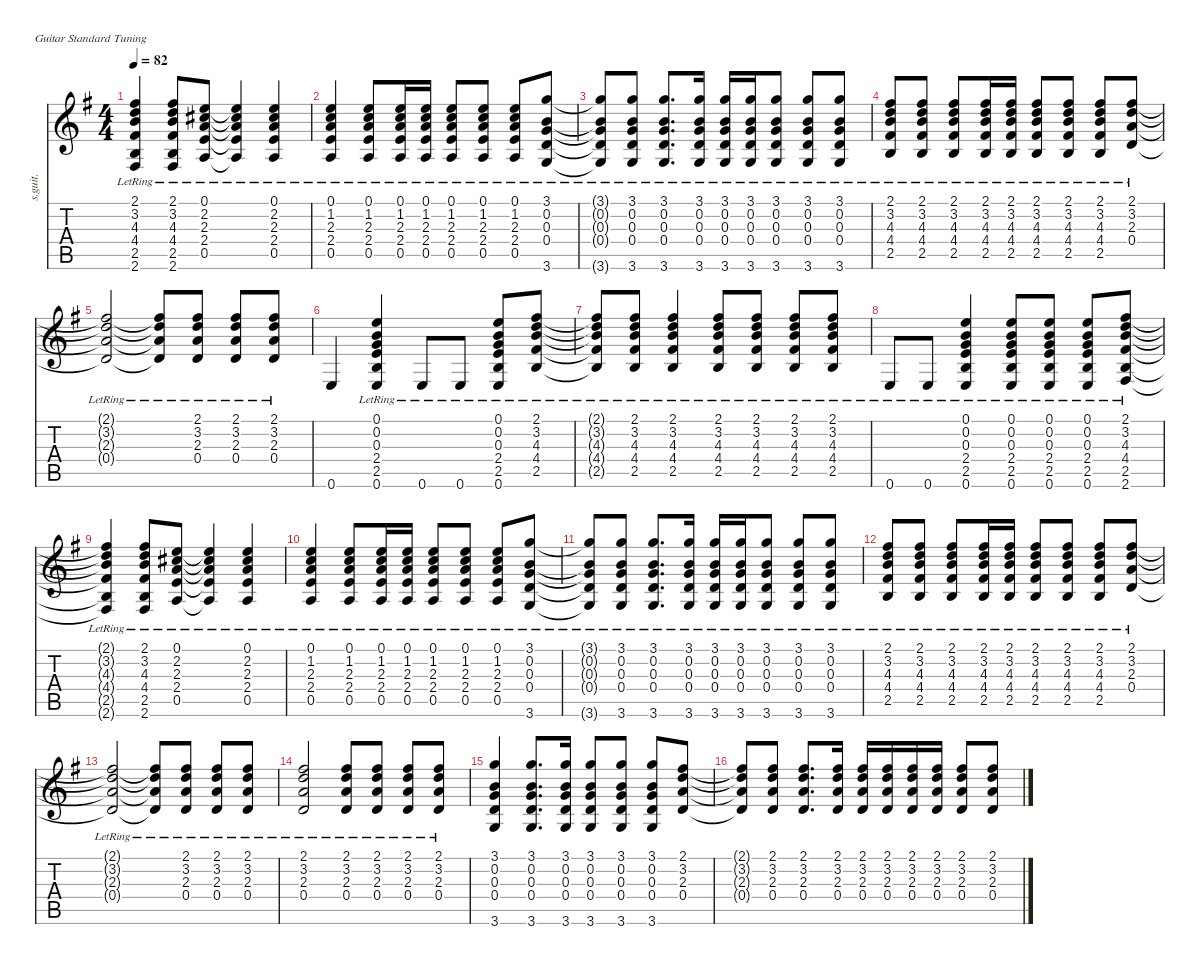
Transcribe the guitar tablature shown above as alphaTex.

\defaultSystemsLayout 4
\hideDynamics
\bracketExtendMode nobrackets
\track ("Guitar Acoustic 1" "s.guit.") {instrument acousticguitarsteel}
\staff {score tabs}
\tuning (E4 B3 G3 D3 A2 E2)
\ts (4 4)
\tempo 82
\clef g2
\ks eminor
(2.1{lr t acc #} 3.2{lr t acc forcenatural} 4.3{lr t acc forcenatural} 4.4{lr t acc #} 2.5{lr t acc forcenatural} 2.6{lr t acc #}).4{dy mf beam Up} (2.1{lr acc #} 3.2{lr acc forcenatural} 4.3{lr acc forcenatural} 4.4{lr acc #} 2.5{lr acc forcenatural} 2.6{lr acc #}).8{beam Up} (0.1{lr acc forcenatural} 2.2{lr acc #} 2.3{lr acc forcenatural} 2.4{lr acc forcenatural} 0.5{lr acc forcenatural}).8{beam Up} (0.1{lr t acc forcenatural} 2.2{lr t acc #} 2.3{lr t acc forcenatural} 2.4{lr t acc forcenatural} 0.5{lr t acc forcenatural}).4{beam Up} (0.1{lr acc forcenatural} 2.2{lr acc #} 2.3{lr acc forcenatural} 2.4{lr acc forcenatural} 0.5{lr acc forcenatural}).4{beam Up} |
(0.1{lr acc forcenatural} 1.2{lr acc forcenatural} 2.3{lr acc forcenatural} 2.4{lr acc forcenatural} 0.5{lr acc forcenatural}).4{beam Up} (0.1{lr acc forcenatural} 1.2{lr acc forcenatural} 2.3{lr acc forcenatural} 2.4{lr acc forcenatural} 0.5{lr acc forcenatural}).8{beam Up} (0.1{lr acc forcenatural} 1.2{lr acc forcenatural} 2.3{lr acc forcenatural} 2.4{lr acc forcenatural} 0.5{lr acc forcenatural}).16{beam Up} (0.1{lr acc forcenatural} 1.2{lr acc forcenatural} 2.3{lr acc forcenatural} 2.4{lr acc forcenatural} 0.5{lr acc forcenatural}).16{beam Up} (0.1{lr acc forcenatural} 1.2{lr acc forcenatural} 2.3{lr acc forcenatural} 2.4{lr acc forcenatural} 0.5{lr acc forcenatural}).8{beam Up} (0.1{lr acc forcenatural} 1.2{lr acc forcenatural} 2.3{lr acc forcenatural} 2.4{lr acc forcenatural} 0.5{lr acc forcenatural}).8{beam Up} (0.1{lr acc forcenatural} 1.2{lr acc forcenatural} 2.3{lr acc forcenatural} 2.4{lr acc forcenatural} 0.5{lr acc forcenatural}).8{beam Up} (3.1{lr acc forcenatural} 0.2{lr acc forcenatural} 0.3{lr acc forcenatural} 0.4{lr acc forcenatural} 3.6{lr acc forcenatural}).8{beam Up} |
(3.1{lr t acc forcenatural} 0.2{lr t acc forcenatural} 0.3{lr t acc forcenatural} 0.4{lr t acc forcenatural} 3.6{lr t acc forcenatural}).8{beam Up} (3.1{lr acc forcenatural} 0.2{lr acc forcenatural} 0.3{lr acc forcenatural} 0.4{lr acc forcenatural} 3.6{lr acc forcenatural}).8{beam Up} (3.1{lr acc forcenatural} 0.2{lr acc forcenatural} 0.3{lr acc forcenatural} 0.4{lr acc forcenatural} 3.6{lr acc forcenatural}).8{d beam Up} (3.1{lr acc forcenatural} 0.2{lr acc forcenatural} 0.3{lr acc forcenatural} 0.4{lr acc forcenatural} 3.6{lr acc forcenatural}).16{beam Up} (3.1{lr acc forcenatural} 0.2{lr acc forcenatural} 0.3{lr acc forcenatural} 0.4{lr acc forcenatural} 3.6{lr acc forcenatural}).16{beam Up} (3.1{lr acc forcenatural} 0.2{lr acc forcenatural} 0.3{lr acc forcenatural} 0.4{lr acc forcenatural} 3.6{lr acc forcenatural}).16{beam Up} (3.1{lr acc forcenatural} 0.2{lr acc forcenatural} 0.3{lr acc forcenatural} 0.4{lr acc forcenatural} 3.6{lr acc forcenatural}).8{beam Up} (3.1{lr acc forcenatural} 0.2{lr acc forcenatural} 0.3{lr acc forcenatural} 0.4{lr acc forcenatural} 3.6{lr acc forcenatural}).8{beam Up} (3.1{lr acc forcenatural} 0.2{lr acc forcenatural} 0.3{lr acc forcenatural} 0.4{lr acc forcenatural} 3.6{lr acc forcenatural}).8{beam Up} |
(2.1{lr acc #} 3.2{lr acc forcenatural} 4.3{lr acc forcenatural} 4.4{lr acc #} 2.5{lr acc forcenatural}).8{beam Up} (2.1{lr acc #} 3.2{lr acc forcenatural} 4.3{lr acc forcenatural} 4.4{lr acc #} 2.5{lr acc forcenatural}).8{beam Up} (2.1{lr acc #} 3.2{lr acc forcenatural} 4.3{lr acc forcenatural} 4.4{lr acc #} 2.5{lr acc forcenatural}).8{beam Up} (2.1{lr acc #} 3.2{lr acc forcenatural} 4.3{lr acc forcenatural} 4.4{lr acc #} 2.5{lr acc forcenatural}).16{beam Up} (2.1{lr acc #} 3.2{lr acc forcenatural} 4.3{lr acc forcenatural} 4.4{lr acc #} 2.5{lr acc forcenatural}).16{beam Up} (2.1{lr acc #} 3.2{lr acc forcenatural} 4.3{lr acc forcenatural} 4.4{lr acc #} 2.5{lr acc forcenatural}).8{beam Up} (2.1{lr acc #} 3.2{lr acc forcenatural} 4.3{lr acc forcenatural} 4.4{lr acc #} 2.5{lr acc forcenatural}).8{beam Up} (2.1{lr acc #} 3.2{lr acc forcenatural} 4.3{lr acc forcenatural} 4.4{lr acc #} 2.5{lr acc forcenatural}).8{beam Up} (2.1{lr acc #} 3.2{lr acc forcenatural} 2.3{lr acc forcenatural} 0.4{lr acc forcenatural}).8{beam Up} |
(2.1{lr t acc #} 3.2{lr t acc forcenatural} 2.3{lr t acc forcenatural} 0.4{lr t acc forcenatural}).2{beam Up} (2.1{lr t acc #} 3.2{lr t acc forcenatural} 2.3{lr t acc forcenatural} 0.4{lr t acc forcenatural}).8{beam Up} (2.1{lr acc #} 3.2{lr acc forcenatural} 2.3{lr acc forcenatural} 0.4{lr acc forcenatural}).8{beam Up} (2.1{lr acc #} 3.2{lr acc forcenatural} 2.3{lr acc forcenatural} 0.4{lr acc forcenatural}).8{beam Up} (2.1{lr acc #} 3.2{lr acc forcenatural} 2.3{lr acc forcenatural} 0.4{lr acc forcenatural}).8{beam Up} |
0.6{acc forcenatural}.4{beam Up} (0.1{lr acc forcenatural} 0.2{lr acc forcenatural} 0.3{lr acc forcenatural} 2.4{lr acc forcenatural} 2.5{lr acc forcenatural} 0.6{lr acc forcenatural}).4{beam Up} 0.6{lr acc forcenatural}.8{beam Up} 0.6{lr acc forcenatural}.8{beam Up} (0.1{lr acc forcenatural} 0.2{lr acc forcenatural} 0.3{lr acc forcenatural} 2.4{lr acc forcenatural} 2.5{lr acc forcenatural} 0.6{lr acc forcenatural}).8{beam Up} (2.1{lr acc #} 3.2{lr acc forcenatural} 4.3{lr acc forcenatural} 4.4{lr acc #} 2.5{lr acc forcenatural}).8{beam Up} |
(2.1{lr t acc #} 3.2{lr t acc forcenatural} 4.3{lr t acc forcenatural} 4.4{lr t acc #} 2.5{lr t acc forcenatural}).8{beam Up} (2.1{lr acc #} 3.2{lr acc forcenatural} 4.3{lr acc forcenatural} 4.4{lr acc #} 2.5{lr acc forcenatural}).8{beam Up} (2.1{lr acc #} 3.2{lr acc forcenatural} 4.3{lr acc forcenatural} 4.4{lr acc #} 2.5{lr acc forcenatural}).4{beam Up} (2.1{lr acc #} 3.2{lr acc forcenatural} 4.3{lr acc forcenatural} 4.4{lr acc #} 2.5{lr acc forcenatural}).8{beam Up} (2.1{lr acc #} 3.2{lr acc forcenatural} 4.3{lr acc forcenatural} 4.4{lr acc #} 2.5{lr acc forcenatural}).8{beam Up} (2.1{lr acc #} 3.2{lr acc forcenatural} 4.3{lr acc forcenatural} 4.4{lr acc #} 2.5{lr acc forcenatural}).8{beam Up} (2.1{lr acc #} 3.2{lr acc forcenatural} 4.3{lr acc forcenatural} 4.4{lr acc #} 2.5{lr acc forcenatural}).8{beam Up} |
0.6{lr acc forcenatural}.8{beam Up} 0.6{lr acc forcenatural}.8{beam Up} (0.1{lr acc forcenatural} 0.2{lr acc forcenatural} 0.3{lr acc forcenatural} 2.4{lr acc forcenatural} 2.5{lr acc forcenatural} 0.6{lr acc forcenatural}).4{beam Up} (0.1{lr acc forcenatural} 0.2{lr acc forcenatural} 0.3{lr acc forcenatural} 2.4{lr acc forcenatural} 2.5{lr acc forcenatural} 0.6{lr acc forcenatural}).8{beam Up} (0.1{lr acc forcenatural} 0.2{lr acc forcenatural} 0.3{lr acc forcenatural} 2.4{lr acc forcenatural} 2.5{lr acc forcenatural} 0.6{lr acc forcenatural}).8{beam Up} (0.1{lr acc forcenatural} 0.2{lr acc forcenatural} 0.3{lr acc forcenatural} 2.4{lr acc forcenatural} 2.5{lr acc forcenatural} 0.6{lr acc forcenatural}).8{beam Up} (2.1{lr acc #} 3.2{lr acc forcenatural} 4.3{lr acc forcenatural} 4.4{lr acc #} 2.5{lr acc forcenatural} 2.6{lr acc #}).8{beam Up} |
(2.1{lr t acc #} 3.2{lr t acc forcenatural} 4.3{lr t acc forcenatural} 4.4{lr t acc #} 2.5{lr t acc forcenatural} 2.6{lr t acc #}).4{beam Up} (2.1{lr acc #} 3.2{lr acc forcenatural} 4.3{lr acc forcenatural} 4.4{lr acc #} 2.5{lr acc forcenatural} 2.6{lr acc #}).8{beam Up} (0.1{lr acc forcenatural} 2.2{lr acc #} 2.3{lr acc forcenatural} 2.4{lr acc forcenatural} 0.5{lr acc forcenatural}).8{beam Up} (0.1{lr t acc forcenatural} 2.2{lr t acc #} 2.3{lr t acc forcenatural} 2.4{lr t acc forcenatural} 0.5{lr t acc forcenatural}).4{beam Up} (0.1{lr acc forcenatural} 2.2{lr acc #} 2.3{lr acc forcenatural} 2.4{lr acc forcenatural} 0.5{lr acc forcenatural}).4{beam Up} |
(0.1{lr acc forcenatural} 1.2{lr acc forcenatural} 2.3{lr acc forcenatural} 2.4{lr acc forcenatural} 0.5{lr acc forcenatural}).4{beam Up} (0.1{lr acc forcenatural} 1.2{lr acc forcenatural} 2.3{lr acc forcenatural} 2.4{lr acc forcenatural} 0.5{lr acc forcenatural}).8{beam Up} (0.1{lr acc forcenatural} 1.2{lr acc forcenatural} 2.3{lr acc forcenatural} 2.4{lr acc forcenatural} 0.5{lr acc forcenatural}).16{beam Up} (0.1{lr acc forcenatural} 1.2{lr acc forcenatural} 2.3{lr acc forcenatural} 2.4{lr acc forcenatural} 0.5{lr acc forcenatural}).16{beam Up} (0.1{lr acc forcenatural} 1.2{lr acc forcenatural} 2.3{lr acc forcenatural} 2.4{lr acc forcenatural} 0.5{lr acc forcenatural}).8{beam Up} (0.1{lr acc forcenatural} 1.2{lr acc forcenatural} 2.3{lr acc forcenatural} 2.4{lr acc forcenatural} 0.5{lr acc forcenatural}).8{beam Up} (0.1{lr acc forcenatural} 1.2{lr acc forcenatural} 2.3{lr acc forcenatural} 2.4{lr acc forcenatural} 0.5{lr acc forcenatural}).8{beam Up} (3.1{lr acc forcenatural} 0.2{lr acc forcenatural} 0.3{lr acc forcenatural} 0.4{lr acc forcenatural} 3.6{lr acc forcenatural}).8{beam Up} |
(3.1{lr t acc forcenatural} 0.2{lr t acc forcenatural} 0.3{lr t acc forcenatural} 0.4{lr t acc forcenatural} 3.6{lr t acc forcenatural}).8{beam Up} (3.1{lr acc forcenatural} 0.2{lr acc forcenatural} 0.3{lr acc forcenatural} 0.4{lr acc forcenatural} 3.6{lr acc forcenatural}).8{beam Up} (3.1{lr acc forcenatural} 0.2{lr acc forcenatural} 0.3{lr acc forcenatural} 0.4{lr acc forcenatural} 3.6{lr acc forcenatural}).8{d beam Up} (3.1{lr acc forcenatural} 0.2{lr acc forcenatural} 0.3{lr acc forcenatural} 0.4{lr acc forcenatural} 3.6{lr acc forcenatural}).16{beam Up} (3.1{lr acc forcenatural} 0.2{lr acc forcenatural} 0.3{lr acc forcenatural} 0.4{lr acc forcenatural} 3.6{lr acc forcenatural}).16{beam Up} (3.1{lr acc forcenatural} 0.2{lr acc forcenatural} 0.3{lr acc forcenatural} 0.4{lr acc forcenatural} 3.6{lr acc forcenatural}).16{beam Up} (3.1{lr acc forcenatural} 0.2{lr acc forcenatural} 0.3{lr acc forcenatural} 0.4{lr acc forcenatural} 3.6{lr acc forcenatural}).8{beam Up} (3.1{lr acc forcenatural} 0.2{lr acc forcenatural} 0.3{lr acc forcenatural} 0.4{lr acc forcenatural} 3.6{lr acc forcenatural}).8{beam Up} (3.1{lr acc forcenatural} 0.2{lr acc forcenatural} 0.3{lr acc forcenatural} 0.4{lr acc forcenatural} 3.6{lr acc forcenatural}).8{beam Up} |
(2.1{lr acc #} 3.2{lr acc forcenatural} 4.3{lr acc forcenatural} 4.4{lr acc #} 2.5{lr acc forcenatural}).8{beam Up} (2.1{lr acc #} 3.2{lr acc forcenatural} 4.3{lr acc forcenatural} 4.4{lr acc #} 2.5{lr acc forcenatural}).8{beam Up} (2.1{lr acc #} 3.2{lr acc forcenatural} 4.3{lr acc forcenatural} 4.4{lr acc #} 2.5{lr acc forcenatural}).8{beam Up} (2.1{lr acc #} 3.2{lr acc forcenatural} 4.3{lr acc forcenatural} 4.4{lr acc #} 2.5{lr acc forcenatural}).16{beam Up} (2.1{lr acc #} 3.2{lr acc forcenatural} 4.3{lr acc forcenatural} 4.4{lr acc #} 2.5{lr acc forcenatural}).16{beam Up} (2.1{lr acc #} 3.2{lr acc forcenatural} 4.3{lr acc forcenatural} 4.4{lr acc #} 2.5{lr acc forcenatural}).8{beam Up} (2.1{lr acc #} 3.2{lr acc forcenatural} 4.3{lr acc forcenatural} 4.4{lr acc #} 2.5{lr acc forcenatural}).8{beam Up} (2.1{lr acc #} 3.2{lr acc forcenatural} 4.3{lr acc forcenatural} 4.4{lr acc #} 2.5{lr acc forcenatural}).8{beam Up} (2.1{lr acc #} 3.2{lr acc forcenatural} 2.3{lr acc forcenatural} 0.4{lr acc forcenatural}).8{beam Up} |
(2.1{lr t acc #} 3.2{lr t acc forcenatural} 2.3{lr t acc forcenatural} 0.4{lr t acc forcenatural}).2{beam Up} (2.1{lr t acc #} 3.2{lr t acc forcenatural} 2.3{lr t acc forcenatural} 0.4{lr t acc forcenatural}).8{beam Up} (2.1{lr acc #} 3.2{lr acc forcenatural} 2.3{lr acc forcenatural} 0.4{lr acc forcenatural}).8{beam Up} (2.1{lr acc #} 3.2{lr acc forcenatural} 2.3{lr acc forcenatural} 0.4{lr acc forcenatural}).8{beam Up} (2.1{lr acc #} 3.2{lr acc forcenatural} 2.3{lr acc forcenatural} 0.4{lr acc forcenatural}).8{beam Up} |
(2.1{lr acc #} 3.2{lr acc forcenatural} 2.3{lr acc forcenatural} 0.4{lr acc forcenatural}).2{beam Up} (2.1{lr acc #} 3.2{lr acc forcenatural} 2.3{lr acc forcenatural} 0.4{lr acc forcenatural}).8{beam Up} (2.1{lr acc #} 3.2{lr acc forcenatural} 2.3{lr acc forcenatural} 0.4{lr acc forcenatural}).8{beam Up} (2.1{lr acc #} 3.2{lr acc forcenatural} 2.3{lr acc forcenatural} 0.4{lr acc forcenatural}).8{beam Up} (2.1{lr acc #} 3.2{lr acc forcenatural} 2.3{lr acc forcenatural} 0.4{lr acc forcenatural}).8{beam Up} |
(3.1{acc forcenatural} 0.2{acc forcenatural} 0.3{acc forcenatural} 0.4{acc forcenatural} 3.6{acc forcenatural}).4{beam Up} (3.1{acc forcenatural} 0.2{acc forcenatural} 0.3{acc forcenatural} 0.4{acc forcenatural} 3.6{acc forcenatural}).8{d beam Up} (3.1{acc forcenatural} 0.2{acc forcenatural} 0.3{acc forcenatural} 0.4{acc forcenatural} 3.6{acc forcenatural}).16{beam Up} (3.1{acc forcenatural} 0.2{acc forcenatural} 0.3{acc forcenatural} 0.4{acc forcenatural} 3.6{acc forcenatural}).8{beam Up} (3.1{acc forcenatural} 0.2{acc forcenatural} 0.3{acc forcenatural} 0.4{acc forcenatural} 3.6{acc forcenatural}).8{beam Up} (3.1{acc forcenatural} 0.2{acc forcenatural} 0.3{acc forcenatural} 0.4{acc forcenatural} 3.6{acc forcenatural}).8{beam Up} (2.1{acc #} 3.2{acc forcenatural} 2.3{acc forcenatural} 0.4{acc forcenatural}).8{beam Up} |
(2.1{t acc #} 3.2{t acc forcenatural} 2.3{t acc forcenatural} 0.4{t acc forcenatural}).8{dy f beam Up} (2.1{acc #} 3.2{acc forcenatural} 2.3{acc forcenatural} 0.4{acc forcenatural}).8{dy mf beam Up} (2.1{acc #} 3.2{acc forcenatural} 2.3{acc forcenatural} 0.4{acc forcenatural}).8{d beam Up} (2.1{acc #} 3.2{acc forcenatural} 2.3{acc forcenatural} 0.4{acc forcenatural}).16{beam Up} (2.1{acc #} 3.2{acc forcenatural} 2.3{acc forcenatural} 0.4{acc forcenatural}).16{beam Up} (2.1{acc #} 3.2{acc forcenatural} 2.3{acc forcenatural} 0.4{acc forcenatural}).16{beam Up} (2.1{acc #} 3.2{acc forcenatural} 2.3{acc forcenatural} 0.4{acc forcenatural}).16{beam Up} (2.1{acc #} 3.2{acc forcenatural} 2.3{acc forcenatural} 0.4{acc forcenatural}).16{beam Up} (2.1{acc #} 3.2{acc forcenatural} 2.3{acc forcenatural} 0.4{acc forcenatural}).8{beam Up} (2.1{acc #} 3.2{acc forcenatural} 2.3{acc forcenatural} 0.4{acc forcenatural}).8{beam Up}
